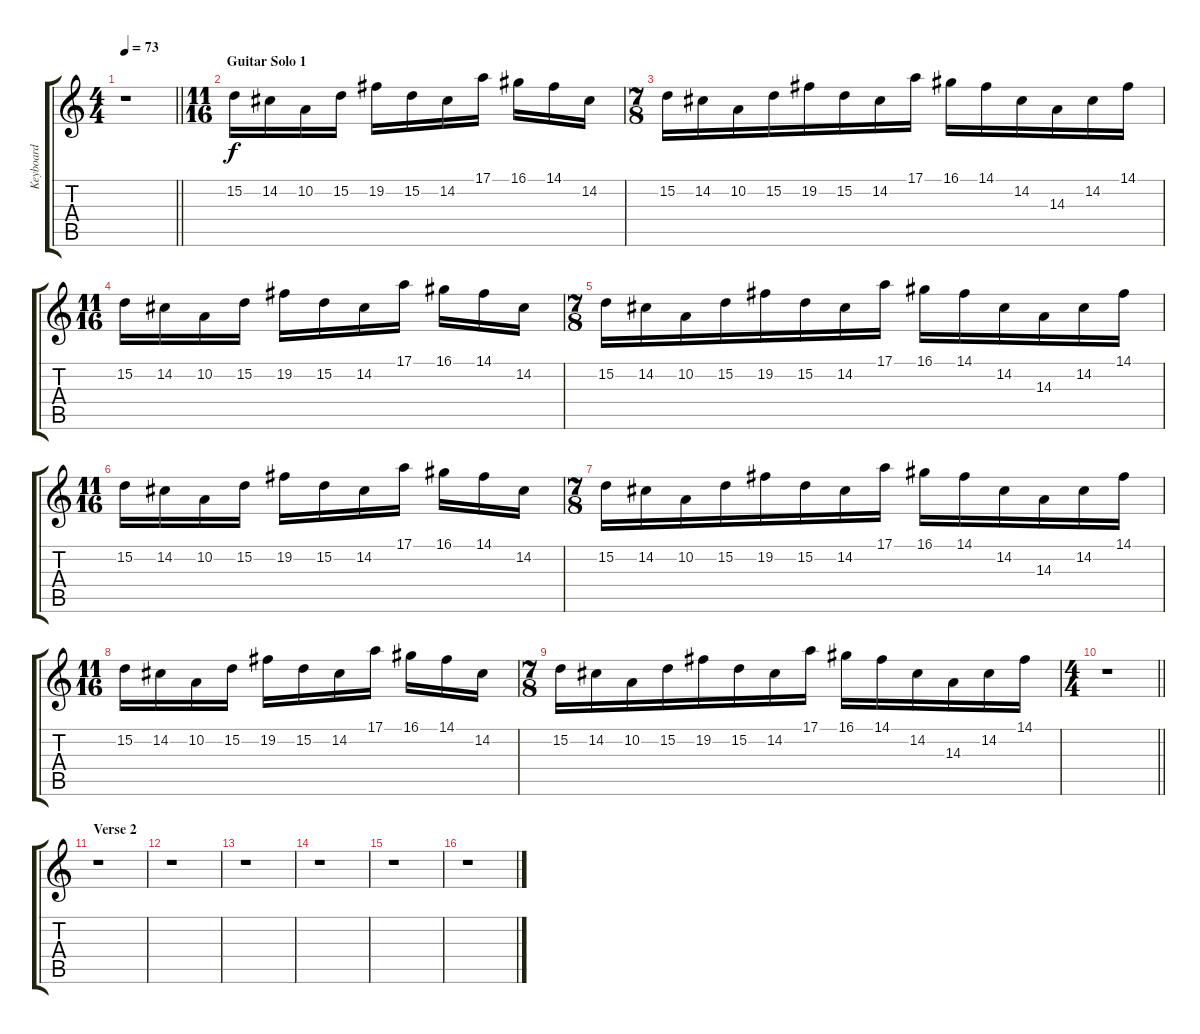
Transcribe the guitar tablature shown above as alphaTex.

\track ("Keyboard" "Keyboard") {instrument acousticgrandpiano}
\staff {score tabs}
\tuning (E4 B3 G3 D3 A2 D2) {hide}
\ts (4 4)
\tempo 73
\clef g2
\barLineRight lightlight
\ks c
r.1{dy f} |
\ts (11 16)
\section ("" "Guitar Solo 1")
15.2.16{instrument acousticgrandpiano} 14.2.16 10.2.16 15.2.16 19.2.16 15.2.16 14.2.16 17.1.16 16.1.16 14.1.16 14.2.16 |
\ts (7 8)
15.2.16 14.2.16 10.2.16 15.2.16 19.2.16 15.2.16 14.2.16 17.1.16 16.1.16 14.1.16 14.2.16 14.3.16 14.2.16 14.1.16 |
\ts (11 16)
15.2.16 14.2.16 10.2.16 15.2.16 19.2.16 15.2.16 14.2.16 17.1.16 16.1.16 14.1.16 14.2.16 |
\ts (7 8)
15.2.16 14.2.16 10.2.16 15.2.16 19.2.16 15.2.16 14.2.16 17.1.16 16.1.16 14.1.16 14.2.16 14.3.16 14.2.16 14.1.16 |
\ts (11 16)
15.2.16 14.2.16 10.2.16 15.2.16 19.2.16 15.2.16 14.2.16 17.1.16 16.1.16 14.1.16 14.2.16 |
\ts (7 8)
15.2.16 14.2.16 10.2.16 15.2.16 19.2.16 15.2.16 14.2.16 17.1.16 16.1.16 14.1.16 14.2.16 14.3.16 14.2.16 14.1.16 |
\ts (11 16)
15.2.16 14.2.16 10.2.16 15.2.16 19.2.16 15.2.16 14.2.16 17.1.16 16.1.16 14.1.16 14.2.16 |
\ts (7 8)
15.2.16 14.2.16 10.2.16 15.2.16 19.2.16 15.2.16 14.2.16 17.1.16 16.1.16 14.1.16 14.2.16 14.3.16 14.2.16 14.1.16 |
\ts (4 4)
\barLineRight lightlight
r.1 |
\section ("" "Verse 2")
r.1 |
r.1 |
r.1 |
r.1 |
r.1 |
r.1
